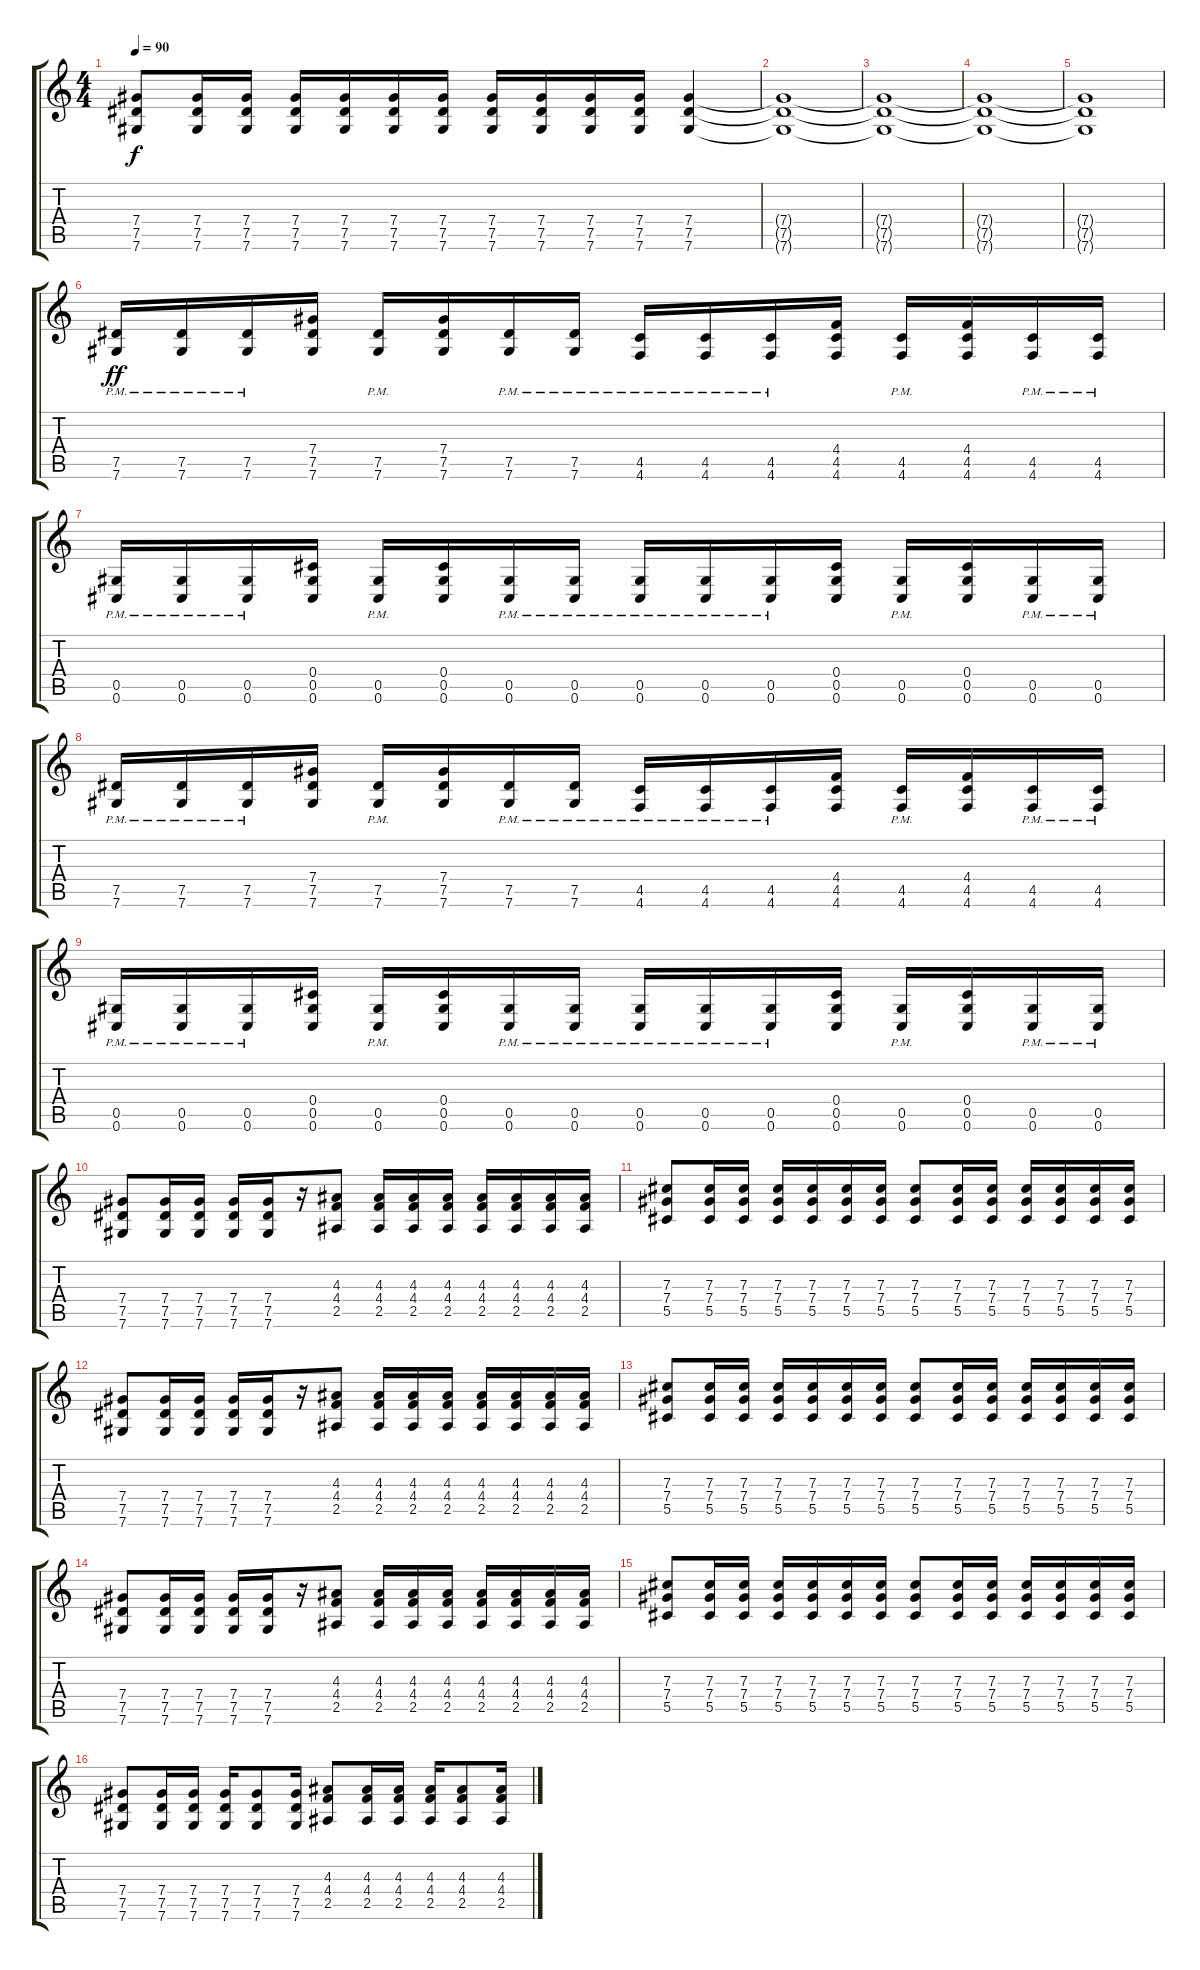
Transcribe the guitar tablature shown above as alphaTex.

\track "" {instrument distortionguitar}
\staff {score tabs}
\tuning (Eb4 Bb3 Gb3 Db3 Ab2 Db2) {hide}
\ts (4 4)
\tempo 90
\clef g2
\ks c
(7.4 7.5 7.6).8{dy f} (7.4 7.5 7.6).16 (7.4 7.5 7.6).16 (7.4 7.5 7.6).16 (7.4 7.5 7.6).16 (7.4 7.5 7.6).16 (7.4 7.5 7.6).16 (7.4 7.5 7.6).16 (7.4 7.5 7.6).16 (7.4 7.5 7.6).16 (7.4 7.5 7.6).16 (7.4 7.5 7.6).4 |
(7.4{t} 7.5{t} 7.6{t}).1 |
(7.4{t} 7.5{t} 7.6{t}).1 |
(7.4{t} 7.5{t} 7.6{t}).1 |
(7.4{t} 7.5{t} 7.6{t}).1 |
(7.5{pm} 7.6{pm}).16{dy ff} (7.5{pm} 7.6{pm}).16 (7.5{pm} 7.6{pm}).16 (7.4 7.5 7.6).16 (7.5{pm} 7.6{pm}).16 (7.4 7.5 7.6).16 (7.5{pm} 7.6{pm}).16 (7.5{pm} 7.6{pm}).16 (4.5{pm} 4.6{pm}).16 (4.5{pm} 4.6{pm}).16 (4.5{pm} 4.6{pm}).16 (4.4 4.5 4.6).16 (4.5{pm} 4.6{pm}).16 (4.4 4.5 4.6).16 (4.5{pm} 4.6{pm}).16 (4.5{pm} 4.6{pm}).16 |
(0.5{pm} 0.6{pm}).16 (0.5{pm} 0.6{pm}).16 (0.5{pm} 0.6{pm}).16 (0.4 0.5 0.6).16 (0.5{pm} 0.6{pm}).16 (0.4 0.5 0.6).16 (0.5{pm} 0.6{pm}).16 (0.5{pm} 0.6{pm}).16 (0.5{pm} 0.6{pm}).16 (0.5{pm} 0.6{pm}).16 (0.5{pm} 0.6{pm}).16 (0.4 0.5 0.6).16 (0.5{pm} 0.6{pm}).16 (0.4 0.5 0.6).16 (0.5{pm} 0.6{pm}).16 (0.5{pm} 0.6{pm}).16 |
(7.5{pm} 7.6{pm}).16 (7.5{pm} 7.6{pm}).16 (7.5{pm} 7.6{pm}).16 (7.4 7.5 7.6).16 (7.5{pm} 7.6{pm}).16 (7.4 7.5 7.6).16 (7.5{pm} 7.6{pm}).16 (7.5{pm} 7.6{pm}).16 (4.5{pm} 4.6{pm}).16 (4.5{pm} 4.6{pm}).16 (4.5{pm} 4.6{pm}).16 (4.4 4.5 4.6).16 (4.5{pm} 4.6{pm}).16 (4.4 4.5 4.6).16 (4.5{pm} 4.6{pm}).16 (4.5{pm} 4.6{pm}).16 |
(0.5{pm} 0.6{pm}).16 (0.5{pm} 0.6{pm}).16 (0.5{pm} 0.6{pm}).16 (0.4 0.5 0.6).16 (0.5{pm} 0.6{pm}).16 (0.4 0.5 0.6).16 (0.5{pm} 0.6{pm}).16 (0.5{pm} 0.6{pm}).16 (0.5{pm} 0.6{pm}).16 (0.5{pm} 0.6{pm}).16 (0.5{pm} 0.6{pm}).16 (0.4 0.5 0.6).16 (0.5{pm} 0.6{pm}).16 (0.4 0.5 0.6).16 (0.5{pm} 0.6{pm}).16 (0.5{pm} 0.6{pm}).16 |
(7.4 7.5 7.6).8 (7.4 7.5 7.6).16 (7.4 7.5 7.6).16 (7.4 7.5 7.6).16 (7.4 7.5 7.6).16 r.16 (4.3 4.4 2.5).8 (4.3 4.4 2.5).16 (4.3 4.4 2.5).16 (4.3 4.4 2.5).16 (4.3 4.4 2.5).16 (4.3 4.4 2.5).16 (4.3 4.4 2.5).16 (4.3 4.4 2.5).16 |
(7.3 7.4 5.5).8 (7.3 7.4 5.5).16 (7.3 7.4 5.5).16 (7.3 7.4 5.5).16 (7.3 7.4 5.5).16 (7.3 7.4 5.5).16 (7.3 7.4 5.5).16 (7.3 7.4 5.5).8 (7.3 7.4 5.5).16 (7.3 7.4 5.5).16 (7.3 7.4 5.5).16 (7.3 7.4 5.5).16 (7.3 7.4 5.5).16 (7.3 7.4 5.5).16 |
(7.4 7.5 7.6).8 (7.4 7.5 7.6).16 (7.4 7.5 7.6).16 (7.4 7.5 7.6).16 (7.4 7.5 7.6).16 r.16 (4.3 4.4 2.5).8 (4.3 4.4 2.5).16 (4.3 4.4 2.5).16 (4.3 4.4 2.5).16 (4.3 4.4 2.5).16 (4.3 4.4 2.5).16 (4.3 4.4 2.5).16 (4.3 4.4 2.5).16 |
(7.3 7.4 5.5).8 (7.3 7.4 5.5).16 (7.3 7.4 5.5).16 (7.3 7.4 5.5).16 (7.3 7.4 5.5).16 (7.3 7.4 5.5).16 (7.3 7.4 5.5).16 (7.3 7.4 5.5).8 (7.3 7.4 5.5).16 (7.3 7.4 5.5).16 (7.3 7.4 5.5).16 (7.3 7.4 5.5).16 (7.3 7.4 5.5).16 (7.3 7.4 5.5).16 |
(7.4 7.5 7.6).8 (7.4 7.5 7.6).16 (7.4 7.5 7.6).16 (7.4 7.5 7.6).16 (7.4 7.5 7.6).16 r.16 (4.3 4.4 2.5).8 (4.3 4.4 2.5).16 (4.3 4.4 2.5).16 (4.3 4.4 2.5).16 (4.3 4.4 2.5).16 (4.3 4.4 2.5).16 (4.3 4.4 2.5).16 (4.3 4.4 2.5).16 |
(7.3 7.4 5.5).8 (7.3 7.4 5.5).16 (7.3 7.4 5.5).16 (7.3 7.4 5.5).16 (7.3 7.4 5.5).16 (7.3 7.4 5.5).16 (7.3 7.4 5.5).16 (7.3 7.4 5.5).8 (7.3 7.4 5.5).16 (7.3 7.4 5.5).16 (7.3 7.4 5.5).16 (7.3 7.4 5.5).16 (7.3 7.4 5.5).16 (7.3 7.4 5.5).16 |
(7.4 7.5 7.6).8 (7.4 7.5 7.6).16 (7.4 7.5 7.6).16 (7.4 7.5 7.6).16 (7.4 7.5 7.6).8 (7.4 7.5 7.6).16 (4.3 4.4 2.5).8 (4.3 4.4 2.5).16 (4.3 4.4 2.5).16 (4.3 4.4 2.5).16 (4.3 4.4 2.5).8 (4.3 4.4 2.5).16
